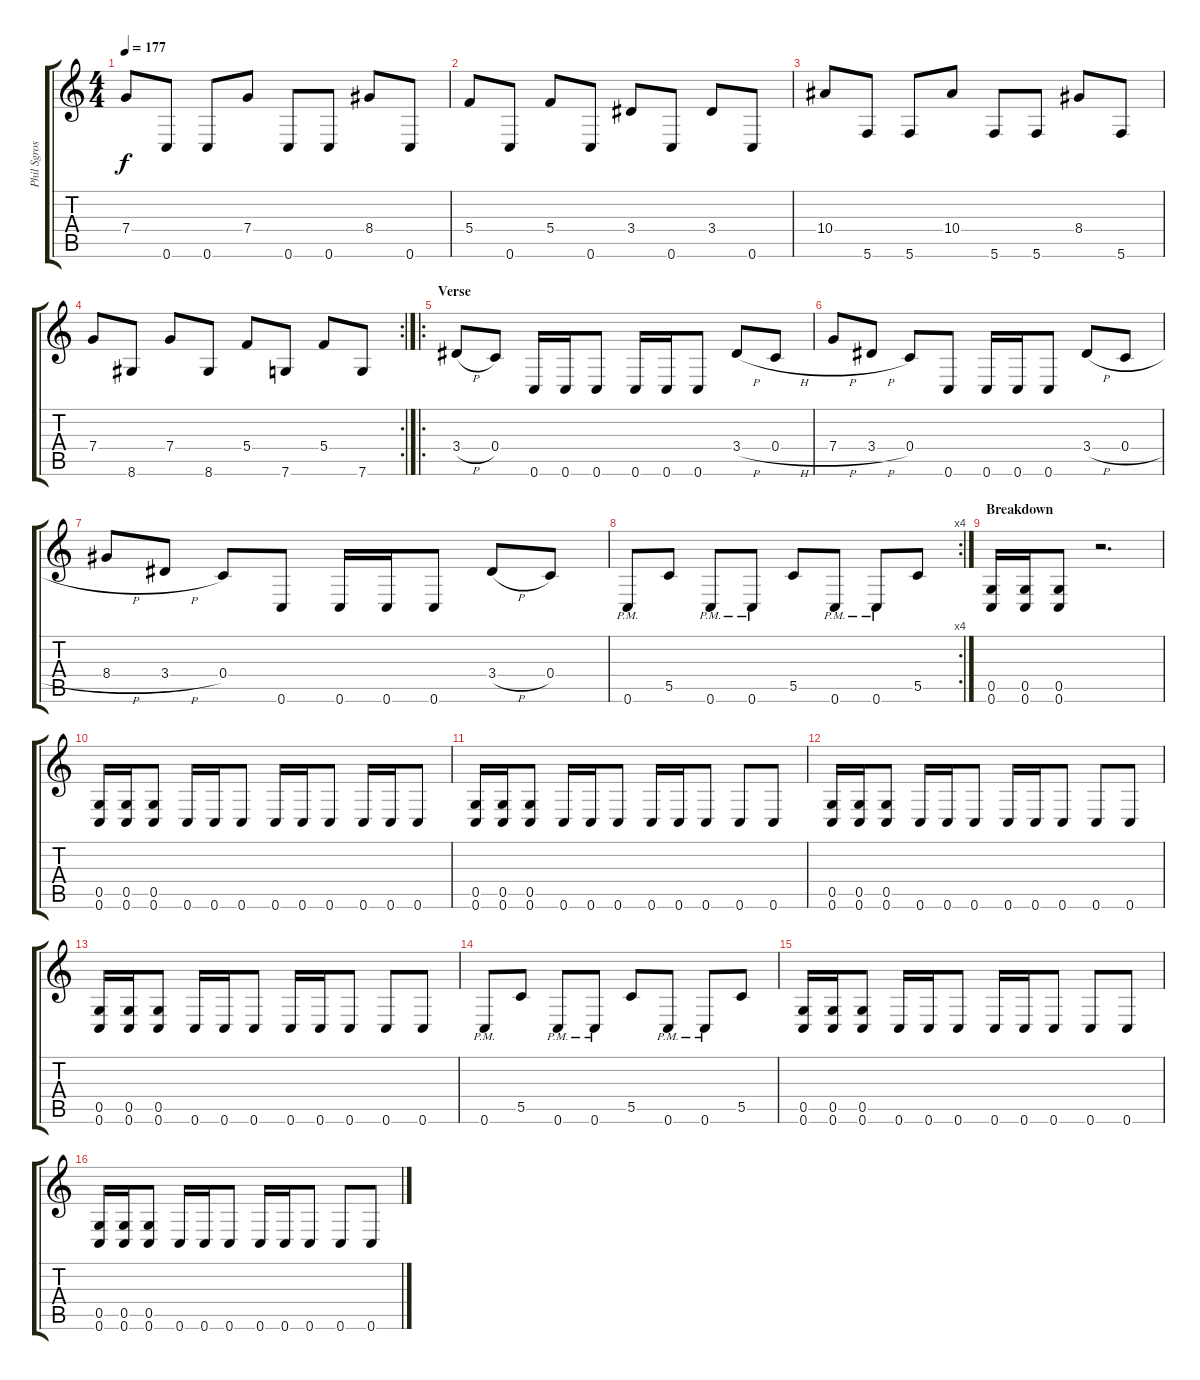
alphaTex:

\track ("Phil Sgrosso" "Phil Sgros") {instrument distortionguitar}
\staff {score tabs}
\tuning (D4 A3 F3 C3 G2 C2) {hide}
\ts (4 4)
\tempo 177
\clef g2
\ks c
7.4.8{dy f} 0.6.8 0.6.8 7.4.8 0.6.8 0.6.8 8.4.8 0.6.8 |
5.4.8 0.6.8 5.4.8 0.6.8 3.4.8 0.6.8 3.4.8 0.6.8 |
10.4.8 5.6.8 5.6.8 10.4.8 5.6.8 5.6.8 8.4.8 5.6.8 |
\rc 2
7.4.8 8.6.8 7.4.8 8.6.8 5.4.8 7.6.8 5.4.8 7.6.8 |
\ro
\section ("" "Verse")
3.4{h}.8 0.4.8 0.6.16 0.6.16 0.6.8 0.6.16 0.6.16 0.6.8 3.4{h}.8 0.4{h}.8 |
7.4{h}.8 3.4{h}.8 0.4.8 0.6.8 0.6.16 0.6.16 0.6.8 3.4{h}.8 0.4{h}.8 |
8.4{h}.8 3.4{h}.8 0.4.8 0.6.8 0.6.16 0.6.16 0.6.8 3.4{h}.8 0.4.8 |
\rc 4
0.6{pm}.8 5.5.8 0.6{pm}.8 0.6{pm}.8 5.5.8 0.6{pm}.8 0.6{pm}.8 5.5.8 |
\section ("" "Breakdown")
(0.5 0.6).16 (0.5 0.6).16 (0.5 0.6).8 r.2{d} |
(0.5 0.6).16 (0.5 0.6).16 (0.5 0.6).8 0.6.16 0.6.16 0.6.8 0.6.16 0.6.16 0.6.8 0.6.16 0.6.16 0.6.8 |
(0.5 0.6).16 (0.5 0.6).16 (0.5 0.6).8 0.6.16 0.6.16 0.6.8 0.6.16 0.6.16 0.6.8 0.6.8 0.6.8 |
(0.5 0.6).16 (0.5 0.6).16 (0.5 0.6).8 0.6.16 0.6.16 0.6.8 0.6.16 0.6.16 0.6.8 0.6.8 0.6.8 |
(0.5 0.6).16 (0.5 0.6).16 (0.5 0.6).8 0.6.16 0.6.16 0.6.8 0.6.16 0.6.16 0.6.8 0.6.8 0.6.8 |
0.6{pm}.8 5.5.8 0.6{pm}.8 0.6{pm}.8 5.5.8 0.6{pm}.8 0.6{pm}.8 5.5.8 |
(0.5 0.6).16 (0.5 0.6).16 (0.5 0.6).8 0.6.16 0.6.16 0.6.8 0.6.16 0.6.16 0.6.8 0.6.8 0.6.8 |
(0.5 0.6).16 (0.5 0.6).16 (0.5 0.6).8 0.6.16 0.6.16 0.6.8 0.6.16 0.6.16 0.6.8 0.6.8 0.6.8
